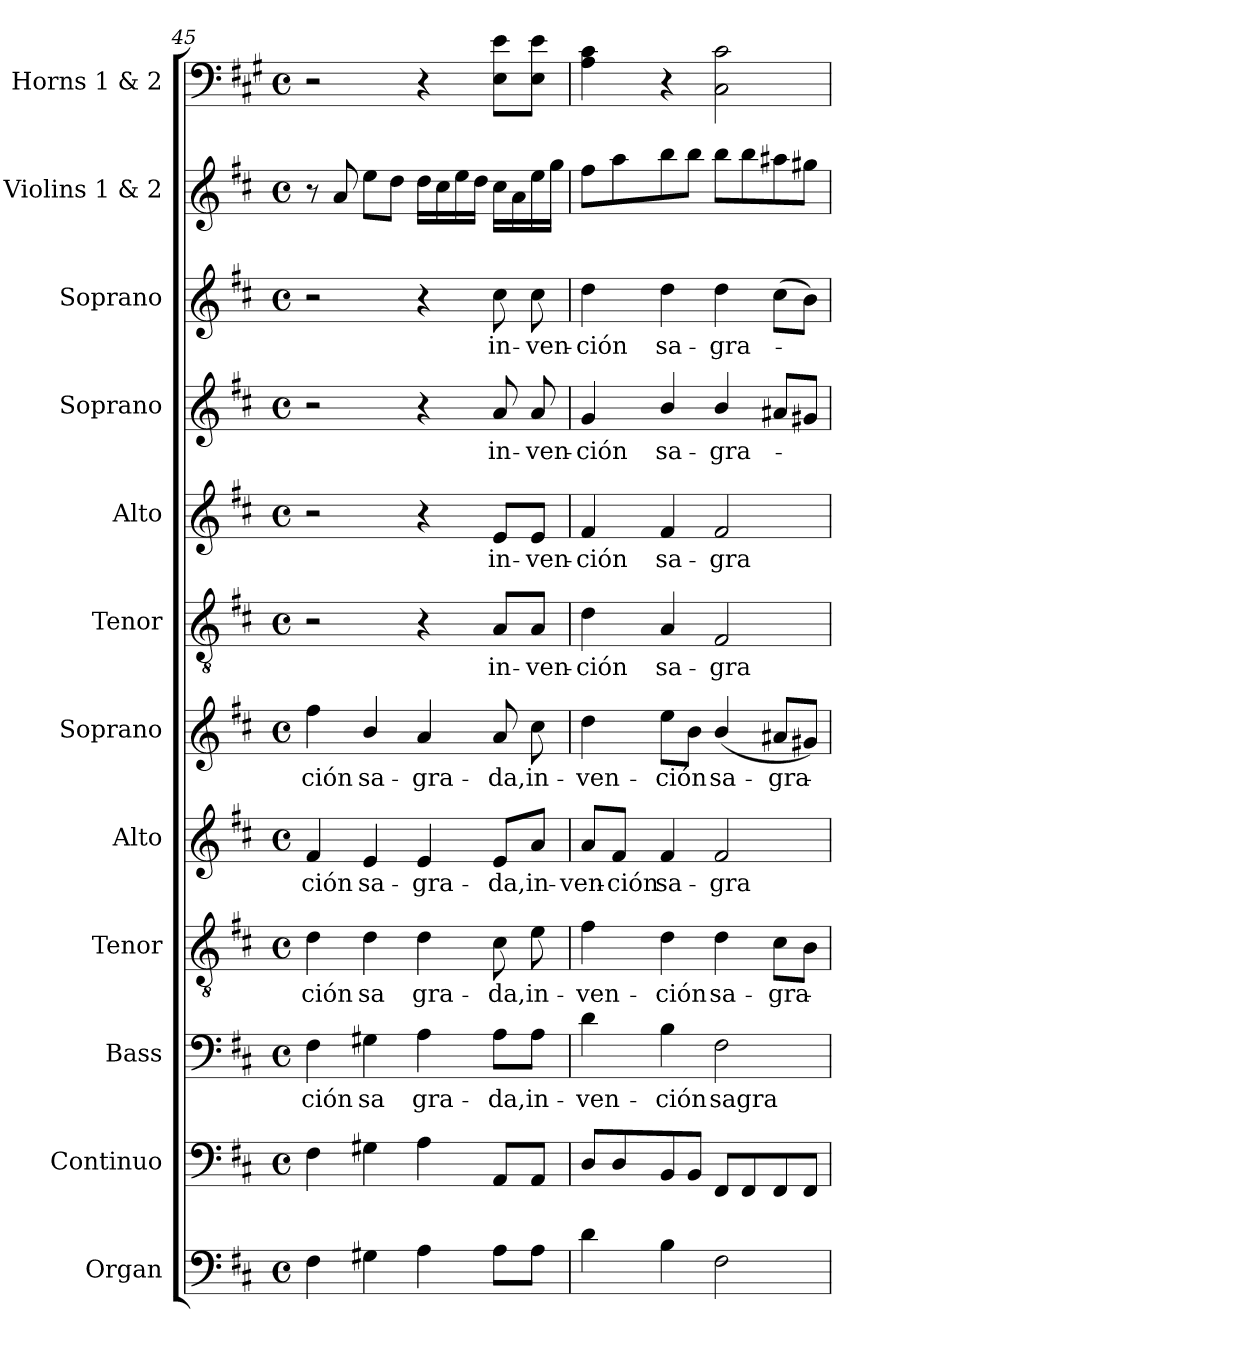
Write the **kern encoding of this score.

**kern	**kern	**kern	**text	**kern	**text	**kern	**text	**kern	**text	**kern	**text	**kern	**text	**kern	**text	**kern	**text	**kern	**kern
*part12	*part11	*part10	*part10	*part9	*part9	*part8	*part8	*part7	*part7	*part6	*part6	*part5	*part5	*part4	*part4	*part3	*part3	*part2	*part1
*staff12	*staff11	*staff10	*staff10	*staff9	*staff9	*staff8	*staff8	*staff7	*staff7	*staff6	*staff6	*staff5	*staff5	*staff4	*staff4	*staff3	*staff3	*staff2	*staff1
*I"Organ	*I"Continuo	*I"Bass	*	*I"Tenor	*	*I"Alto	*	*I"Soprano	*	*I"Tenor	*	*I"Alto	*	*I"Soprano	*	*I"Soprano	*	*I"Violins 1 & 2	*I"Horns 1 & 2
*I'Org.	*I'Cont.	*I'B.	*	*I'T.	*	*I'A.	*	*I'S.	*	*I'T.	*	*I'A.	*	*I'S.	*	*I'S.	*	*I'Vlns	*I'Hns.
*clefF4	*clefF4	*clefF4	*	*clefGv2	*	*clefG2	*	*clefG2	*	*clefGv2	*	*clefG2	*	*clefG2	*	*clefG2	*	*clefG2	*clefF4
*	*	*	*	*ITrd7c12	*	*	*	*	*	*ITrd7c12	*	*	*	*	*	*	*	*	*ITrd4c7
*k[f#c#]	*k[f#c#]	*k[f#c#]	*	*k[f#c#]	*	*k[f#c#]	*	*k[f#c#]	*	*k[f#c#]	*	*k[f#c#]	*	*k[f#c#]	*	*k[f#c#]	*	*k[f#c#]	*k[f#c#]
*D:	*D:	*D:	*	*D:	*	*D:	*	*D:	*	*D:	*	*D:	*	*D:	*	*D:	*	*D:	*D:
*M4/4	*M4/4	*M4/4	*	*M4/4	*	*M4/4	*	*M4/4	*	*M4/4	*	*M4/4	*	*M4/4	*	*M4/4	*	*M4/4	*M4/4
*met(c)	*met(c)	*met(c)	*	*met(c)	*	*met(c)	*	*met(c)	*	*met(c)	*	*met(c)	*	*met(c)	*	*met(c)	*	*met(c)	*met(c)
=45	=45	=45	=45	=45	=45	=45	=45	=45	=45	=45	=45	=45	=45	=45	=45	=45	=45	=45	=45
!	!	!	!LO:LY:b:color=#000000	!	!	!	!	!	!	!	!	!	!	!	!	!	!	!	!
!	!	!	!	!	!LO:LY:b:color=#000000	!	!	!	!	!	!	!	!	!	!	!	!	!	!
!	!	!	!	!	!	!	!LO:LY:b:color=#000000	!	!	!	!	!	!	!	!	!	!	!	!
!	!	!	!	!	!	!	!	!	!LO:LY:b:color=#000000	!	!	!	!	!	!	!	!	!	!
4F#i\	4F#i\	4F#i\	-ción	4Di\	-ción	4f#i/	-ción	4ff#i\	-ción	2r	.	2r	.	2r	.	2r	.	8r	2r
.	.	.	.	.	.	.	.	.	.	.	.	.	.	.	.	.	.	8ai/	.
!	!	!	!LO:LY:b:color=#000000	!	!	!	!	!	!	!	!	!	!	!	!	!	!	!	!
!	!	!	!	!	!LO:LY:b:color=#000000	!	!	!	!	!	!	!	!	!	!	!	!	!	!
!	!	!	!	!	!	!	!LO:LY:b:color=#000000	!	!	!	!	!	!	!	!	!	!	!	!
!	!	!	!	!	!	!	!	!	!LO:LY:b:color=#000000	!	!	!	!	!	!	!	!	!	!
4G#Xi\	4G#Xi\	4G#Xi\	sa	4Di\	sa	4ei/	sa-	4bi/	sa-	.	.	.	.	.	.	.	.	8eei\L	.
.	.	.	.	.	.	.	.	.	.	.	.	.	.	.	.	.	.	8ddi\J	.
!	!	!	!LO:LY:b:color=#000000	!	!	!	!	!	!	!	!	!	!	!	!	!	!	!	!
!	!	!	!	!	!LO:LY:b:color=#000000	!	!	!	!	!	!	!	!	!	!	!	!	!	!
!	!	!	!	!	!	!	!LO:LY:b:color=#000000	!	!	!	!	!	!	!	!	!	!	!	!
!	!	!	!	!	!	!	!	!	!LO:LY:b:color=#000000	!	!	!	!	!	!	!	!	!	!
4Ai\	4Ai\	4Ai\	gra-	4Di\	gra-	4ei/	-gra-	4ai/	-gra-	4r	.	4r	.	4r	.	4r	.	16ddi\LL	4r
.	.	.	.	.	.	.	.	.	.	.	.	.	.	.	.	.	.	16cc#i\	.
.	.	.	.	.	.	.	.	.	.	.	.	.	.	.	.	.	.	16eei\	.
.	.	.	.	.	.	.	.	.	.	.	.	.	.	.	.	.	.	16ddi\JJ	.
!	!	!	!LO:LY:b:color=#000000	!	!	!	!	!	!	!	!	!	!	!	!	!	!	!	!
!	!	!	!	!	!LO:LY:b:color=#000000	!	!	!	!	!	!	!	!	!	!	!	!	!	!
!	!	!	!	!	!	!	!LO:LY:b:color=#000000	!	!	!	!	!	!	!	!	!	!	!	!
!	!	!	!	!	!	!	!	!	!LO:LY:b:color=#000000	!	!	!	!	!	!	!	!	!	!
!	!	!	!	!	!	!	!	!	!	!	!LO:LY:b:color=#000000	!	!	!	!	!	!	!	!
!	!	!	!	!	!	!	!	!	!	!	!	!	!LO:LY:b:color=#000000	!	!	!	!	!	!
!	!	!	!	!	!	!	!	!	!	!	!	!	!	!	!LO:LY:b:color=#000000	!	!	!	!
!	!	!	!	!	!	!	!	!	!	!	!	!	!	!	!	!	!LO:LY:b:color=#000000	!	!
8Ai\L	8AAi/L	8Ai\L	-da,	8C#i\	-da,	8ei/L	-da,	8ai/	-da,	8AAi/L	in-	8ei/L	in-	8ai/	in-	8cc#i\	in-	16cc#i\LL	8AAi\ 8AiL
.	.	.	.	.	.	.	.	.	.	.	.	.	.	.	.	.	.	16ai\	.
!	!	!	!LO:LY:b:color=#000000	!	!	!	!	!	!	!	!	!	!	!	!	!	!	!	!
!	!	!	!	!	!LO:LY:b:color=#000000	!	!	!	!	!	!	!	!	!	!	!	!	!	!
!	!	!	!	!	!	!	!LO:LY:b:color=#000000	!	!	!	!	!	!	!	!	!	!	!	!
!	!	!	!	!	!	!	!	!	!LO:LY:b:color=#000000	!	!	!	!	!	!	!	!	!	!
!	!	!	!	!	!	!	!	!	!	!	!LO:LY:b:color=#000000	!	!	!	!	!	!	!	!
!	!	!	!	!	!	!	!	!	!	!	!	!	!LO:LY:b:color=#000000	!	!	!	!	!	!
!	!	!	!	!	!	!	!	!	!	!	!	!	!	!	!LO:LY:b:color=#000000	!	!	!	!
!	!	!	!	!	!	!	!	!	!	!	!	!	!	!	!	!	!LO:LY:b:color=#000000	!	!
8Ai\J	8AAi/J	8Ai\J	in-	8Ei\	in-	8ai/J	in-	8cc#i\	in-	8AAi/J	-ven-	8ei/J	-ven-	8ai/	-ven-	8cc#i\	-ven-	16eei\	8AAi\ 8AiJ
.	.	.	.	.	.	.	.	.	.	.	.	.	.	.	.	.	.	16ggi\JJ	.
=46	=46	=46	=46	=46	=46	=46	=46	=46	=46	=46	=46	=46	=46	=46	=46	=46	=46	=46	=46
!	!	!	!LO:LY:b:color=#000000	!	!	!	!	!	!	!	!	!	!	!	!	!	!	!	!
!	!	!	!	!	!LO:LY:b:color=#000000	!	!	!	!	!	!	!	!	!	!	!	!	!	!
!	!	!	!	!	!	!	!LO:LY:b:color=#000000	!	!	!	!	!	!	!	!	!	!	!	!
!	!	!	!	!	!	!	!	!	!LO:LY:b:color=#000000	!	!	!	!	!	!	!	!	!	!
!	!	!	!	!	!	!	!	!	!	!	!LO:LY:b:color=#000000	!	!	!	!	!	!	!	!
!	!	!	!	!	!	!	!	!	!	!	!	!	!LO:LY:b:color=#000000	!	!	!	!	!	!
!	!	!	!	!	!	!	!	!	!	!	!	!	!	!	!LO:LY:b:color=#000000	!	!	!	!
!	!	!	!	!	!	!	!	!	!	!	!	!	!	!	!	!	!LO:LY:b:color=#000000	!	!
4di\	8Di/L	4di\	-ven-	4F#i\	-ven-	8ai/L	-ven-	4ddi\	-ven-	4Di\	-ción	4f#i/	-ción	4gi/	-ción	4ddi\	-ción	8ff#i\L	4Di\ 4F#i
!	!	!	!	!	!	!	!LO:LY:b:color=#000000	!	!	!	!	!	!	!	!	!	!	!	!
.	8Di/	.	.	.	.	8f#i/J	-ción	.	.	.	.	.	.	.	.	.	.	8aai\	.
!	!	!	!LO:LY:b:color=#000000	!	!	!	!	!	!	!	!	!	!	!	!	!	!	!	!
!	!	!	!	!	!LO:LY:b:color=#000000	!	!	!	!	!	!	!	!	!	!	!	!	!	!
!	!	!	!	!	!	!	!LO:LY:b:color=#000000	!	!	!	!	!	!	!	!	!	!	!	!
!	!	!	!	!	!	!	!	!	!LO:LY:b:color=#000000	!	!	!	!	!	!	!	!	!	!
!	!	!	!	!	!	!	!	!	!	!	!LO:LY:b:color=#000000	!	!	!	!	!	!	!	!
!	!	!	!	!	!	!	!	!	!	!	!	!	!LO:LY:b:color=#000000	!	!	!	!	!	!
!	!	!	!	!	!	!	!	!	!	!	!	!	!	!	!LO:LY:b:color=#000000	!	!	!	!
!	!	!	!	!	!	!	!	!	!	!	!	!	!	!	!	!	!LO:LY:b:color=#000000	!	!
4Bi\	8BBi/	4Bi\	-ción	4Di\	-ción	4f#i/	sa-	8eei\L	-ción	4AAi/	sa-	4f#i/	sa-	4bi/	sa-	4ddi\	sa-	8bbi\	4r
.	8BBi/J	.	.	.	.	.	.	8bi\J	.	.	.	.	.	.	.	.	.	8bbi\J	.
!	!	!	!LO:LY:b:color=#000000	!	!	!	!	!	!	!	!	!	!	!	!	!	!	!	!
!	!	!	!	!	!LO:LY:b:color=#000000	!	!	!	!	!	!	!	!	!	!	!	!	!	!
!	!	!	!	!	!	!	!LO:LY:b:color=#000000	!	!	!	!	!	!	!	!	!	!	!	!
!	!	!	!	!	!	!	!	!	!LO:LY:b:color=#000000	!	!	!	!	!	!	!	!	!	!
!	!	!	!	!	!	!	!	!	!	!	!LO:LY:b:color=#000000	!	!	!	!	!	!	!	!
!	!	!	!	!	!	!	!	!	!	!	!	!	!LO:LY:b:color=#000000	!	!	!	!	!	!
!	!	!	!	!	!	!	!	!	!	!	!	!	!	!	!LO:LY:b:color=#000000	!	!	!	!
!	!	!	!	!	!	!	!	!	!	!	!	!	!	!	!	!	!LO:LY:b:color=#000000	!	!
2F#i\	8FF#i/L	2F#i\	sagra-	4Di\	sa-	2f#i/	-gra-	(4bi/	sa-	2FF#i/	-gra-	2f#i/	-gra-	4bi/	-gra-	4ddi\	-gra-	8bbi\L	2FF#i\ 2F#i
.	8FF#i/	.	.	.	.	.	.	.	.	.	.	.	.	.	.	.	.	8bbi\	.
!	!	!	!	!	!LO:LY:b:color=#000000	!	!	!	!	!	!	!	!	!	!	!	!	!	!
!	!	!	!	!	!	!	!	!	!LO:LY:b:color=#000000	!	!	!	!	!	!	!	!	!	!
.	8FF#i/	.	.	8C#i\L	-gra-	.	.	8a#Xi/L	-gra-	.	.	.	.	8a#Xi/L	.	(8cc#i\L	.	8aa#Xi\	.
.	8FF#i/J	.	.	8BBi\J	.	.	.	8g#Xi/J)	.	.	.	.	.	8g#Xi/J	.	8bi\J)	.	8gg#Xi\J	.
=	=	=	=	=	=	=	=	=	=	=	=	=	=	=	=	=	=	=	=
*-	*-	*-	*-	*-	*-	*-	*-	*-	*-	*-	*-	*-	*-	*-	*-	*-	*-	*-	*-
